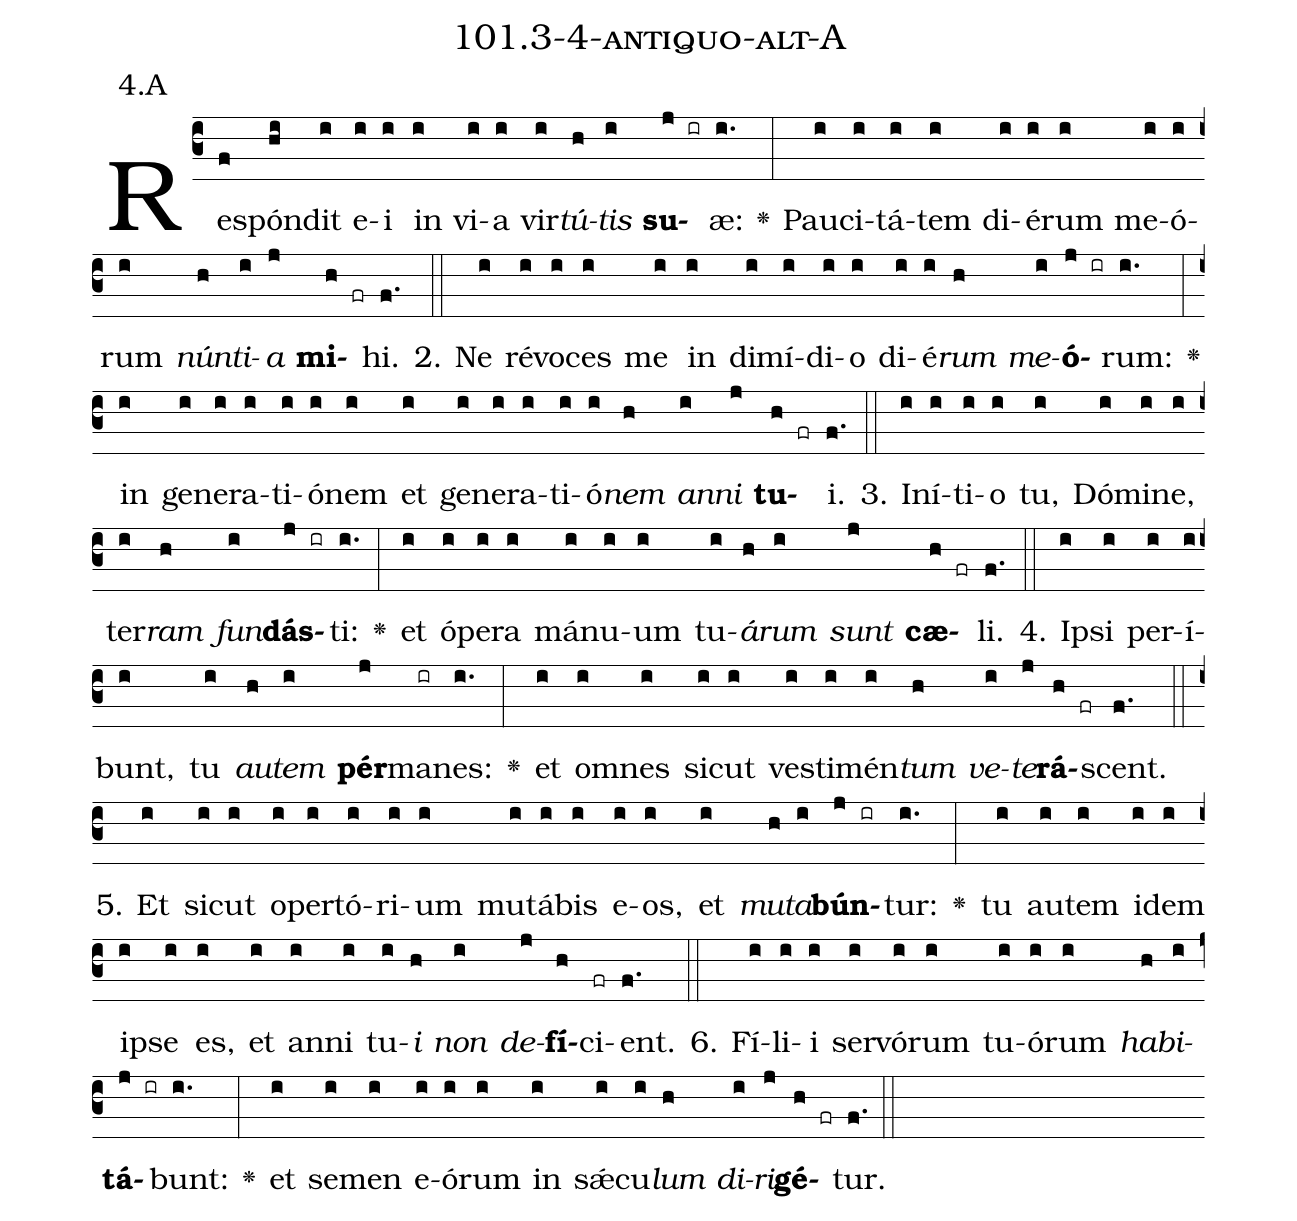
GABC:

name: 101.3-4-antiquo-alt-A;
annotation: 4.A;
%%
(c3)Re(f)spón(hi)dit(i) e(i)i(i) in(i) vi(i)a(i) vir(i)<i>tú</i>(h)<i>tis</i>(i) <b>su</b>(j ir)æ:(i.) <v>\greheightstar</v>(:) Pau(i)ci(i)tá(i)tem(i) di(i)é(i)rum(i) me(i)ó(i)rum(i) <i>nún</i>(h)<i>ti</i>(i)<i>a</i>(j) <b>mi</b>(h fr)hi.(f.) (::)
2. Ne(i) ré(i)vo(i)ces(i) me(i) in(i) di(i)mí(i)di(i)o(i) di(i)é(i)<i>rum</i>(h) <i>me</i>(i)<b>ó</b>(j ir)rum:(i.) <v>\greheightstar</v>(:) in(i) ge(i)ne(i)ra(i)ti(i)ó(i)nem(i) et(i) ge(i)ne(i)ra(i)ti(i)ó(i)<i>nem</i>(h) <i>an</i>(i)<i>ni</i>(j) <b>tu</b>(h fr)i.(f.) (::)
3. In(i)í(i)ti(i)o(i) tu,(i) Dó(i)mi(i)ne,(i) ter(i)<i>ram</i>(h) <i>fun</i>(i)<b>dás</b>(j ir)ti:(i.) <v>\greheightstar</v>(:) et(i) ó(i)pe(i)ra(i) má(i)nu(i)um(i) tu(i)<i>á</i>(h)<i>rum</i>(i) <i>sunt</i>(j) <b>cæ</b>(h fr)li.(f.) (::)
4. Ip(i)si(i) per(i)í(i)bunt,(i) tu(i) <i>au</i>(h)<i>tem</i>(i) <b>pér</b>(j)ma(ir)nes:(i.) <v>\greheightstar</v>(:) et(i) om(i)nes(i) sic(i)ut(i) ves(i)ti(i)mén(i)<i>tum</i>(h) <i>ve</i>(i)<i>te</i>(j)<b>rá</b>(h fr)scent.(f.) (::)
5. Et(i) sic(i)ut(i) o(i)per(i)tó(i)ri(i)um(i) mu(i)tá(i)bis(i) e(i)os,(i) et(i) <i>mu</i>(h)<i>ta</i>(i)<b>bún</b>(j ir)tur:(i.) <v>\greheightstar</v>(:) tu(i) au(i)tem(i) i(i)dem(i) ip(i)se(i) es,(i) et(i) an(i)ni(i) tu(i)<i>i</i>(h) <i>non</i>(i) <i>de</i>(j)<b>fí</b>(h)ci(fr)ent.(f.) (::)
6. Fí(i)li(i)i(i) ser(i)vó(i)rum(i) tu(i)ó(i)rum(i) <i>ha</i>(h)<i>bi</i>(i)<b>tá</b>(j ir)bunt:(i.) <v>\greheightstar</v>(:) et(i) se(i)men(i) e(i)ó(i)rum(i) in(i) sǽ(i)cu(i)<i>lum</i>(h) <i>di</i>(i)<i>ri</i>(j)<b>gé</b>(h fr)tur.(f.) (::)
